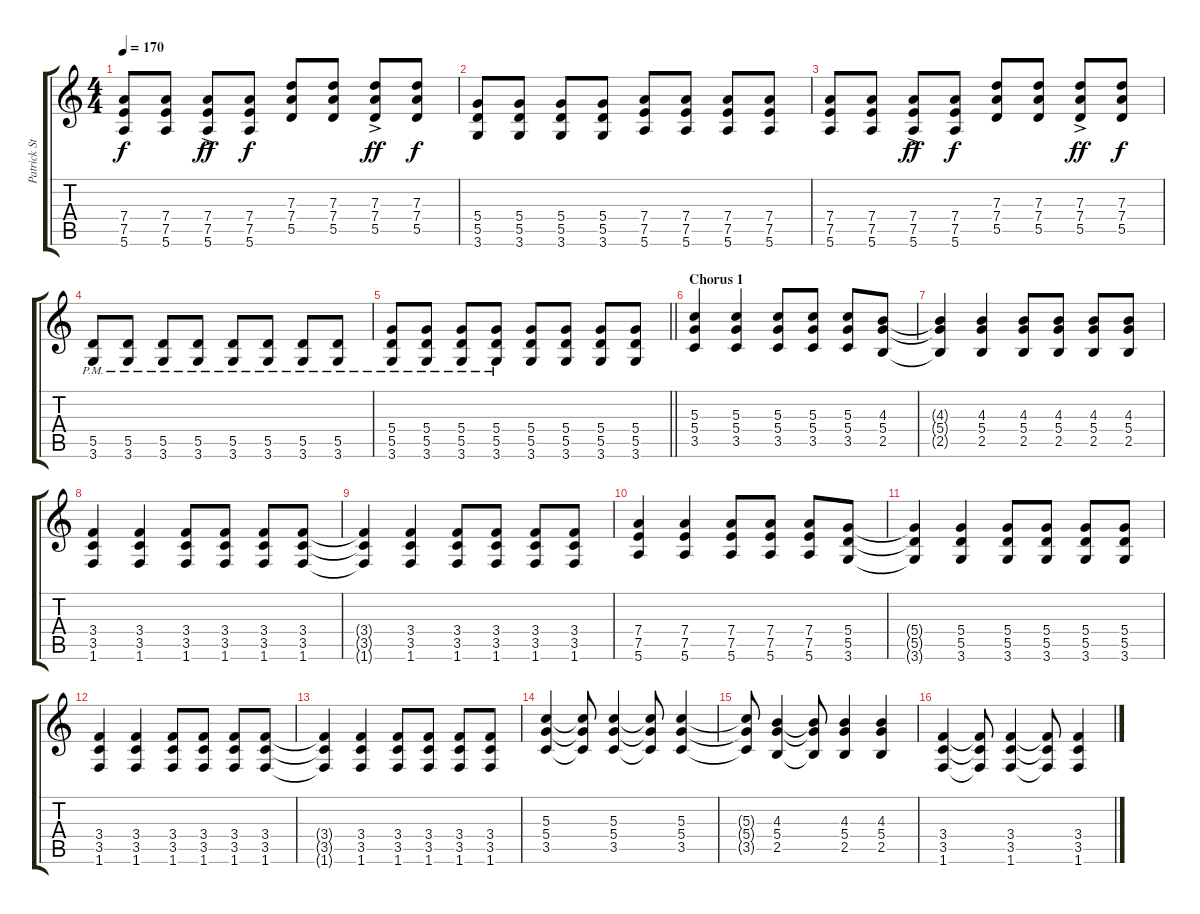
\track ("Patrick Stump (Rythmn Guitar)" "Patrick St") {instrument overdrivenguitar}
\staff {score tabs}
\tuning (E4 B3 G3 D3 A2 E2) {hide}
\ts (4 4)
\tempo 170
\clef g2
\ks c
(7.4 7.5 5.6).8{dy f} (7.4 7.5 5.6).8 (7.4{ac} 7.5{ac} 5.6{ac}).8{dy ff} (7.4 7.5 5.6).8{dy f} (7.3 7.4 5.5).8 (7.3 7.4 5.5).8 (7.3{ac} 7.4{ac} 5.5{ac}).8{dy ff} (7.3 7.4 5.5).8{dy f} |
(5.4 5.5 3.6).8 (5.4 5.5 3.6).8 (5.4 5.5 3.6).8 (5.4 5.5 3.6).8 (7.4 7.5 5.6).8 (7.4 7.5 5.6).8 (7.4 7.5 5.6).8 (7.4 7.5 5.6).8 |
(7.4 7.5 5.6).8 (7.4 7.5 5.6).8 (7.4{ac} 7.5{ac} 5.6{ac}).8{dy ff} (7.4 7.5 5.6).8{dy f} (7.3 7.4 5.5).8 (7.3 7.4 5.5).8 (7.3{ac} 7.4{ac} 5.5{ac}).8{dy ff} (7.3 7.4 5.5).8{dy f} |
(5.5{pm} 3.6{pm}).8 (5.5{pm} 3.6{pm}).8 (5.5{pm} 3.6{pm}).8 (5.5{pm} 3.6{pm}).8 (5.5{pm} 3.6{pm}).8 (5.5{pm} 3.6{pm}).8 (5.5{pm} 3.6{pm}).8 (5.5{pm} 3.6{pm}).8 |
\barLineRight lightlight
(5.4 5.5{pm} 3.6).8 (5.4 5.5{pm} 3.6).8 (5.4 5.5{pm} 3.6).8 (5.4{pm} 5.5 3.6).8 (5.4 5.5 3.6).8 (5.4 5.5 3.6).8 (5.4 5.5 3.6).8 (5.4 5.5 3.6).8 |
\section ("" "Chorus 1")
(5.3 5.4 3.5).4{volume 13} (5.3 5.4 3.5).4 (5.3 5.4 3.5).8 (5.3 5.4 3.5).8 (5.3 5.4 3.5).8 (4.3 5.4 2.5).8 |
(4.3{t} 5.4{t} 2.5{t}).4 (4.3 5.4 2.5).4 (4.3 5.4 2.5).8 (4.3 5.4 2.5).8 (4.3 5.4 2.5).8 (4.3 5.4 2.5).8 |
(3.4 3.5 1.6).4 (3.4 3.5 1.6).4 (3.4 3.5 1.6).8 (3.4 3.5 1.6).8 (3.4 3.5 1.6).8 (3.4 3.5 1.6).8 |
(3.4{t} 3.5{t} 1.6{t}).4 (3.4 3.5 1.6).4 (3.4 3.5 1.6).8 (3.4 3.5 1.6).8 (3.4 3.5 1.6).8 (3.4 3.5 1.6).8 |
(7.4 7.5 5.6).4 (7.4 7.5 5.6).4 (7.4 7.5 5.6).8 (7.4 7.5 5.6).8 (7.4 7.5 5.6).8 (5.4 5.5 3.6).8 |
(5.4{t} 5.5{t} 3.6{t}).4 (5.4 5.5 3.6).4 (5.4 5.5 3.6).8 (5.4 5.5 3.6).8 (5.4 5.5 3.6).8 (5.4 5.5 3.6).8 |
(3.4 3.5 1.6).4 (3.4 3.5 1.6).4 (3.4 3.5 1.6).8 (3.4 3.5 1.6).8 (3.4 3.5 1.6).8 (3.4 3.5 1.6).8 |
(3.4{t} 3.5{t} 1.6{t}).4 (3.4 3.5 1.6).4 (3.4 3.5 1.6).8 (3.4 3.5 1.6).8 (3.4 3.5 1.6).8 (3.4 3.5 1.6).8 |
(5.3 5.4 3.5).4{volume 11} (5.3{t} 5.4{t} 3.5{t}).8 (5.3 5.4 3.5).4 (5.3{t} 5.4{t} 3.5{t}).8 (5.3 5.4 3.5).4 |
(5.3{t} 5.4{t} 3.5{t}).8 (4.3 5.4 2.5).4 (4.3{t} 5.4{t} 2.5{t}).8 (4.3 5.4 2.5).4 (4.3 5.4 2.5).4 |
(3.4 3.5 1.6).4 (3.4{t} 3.5{t} 1.6{t}).8 (3.4 3.5 1.6).4 (3.4{t} 3.5{t} 1.6{t}).8 (3.4 3.5 1.6).4
